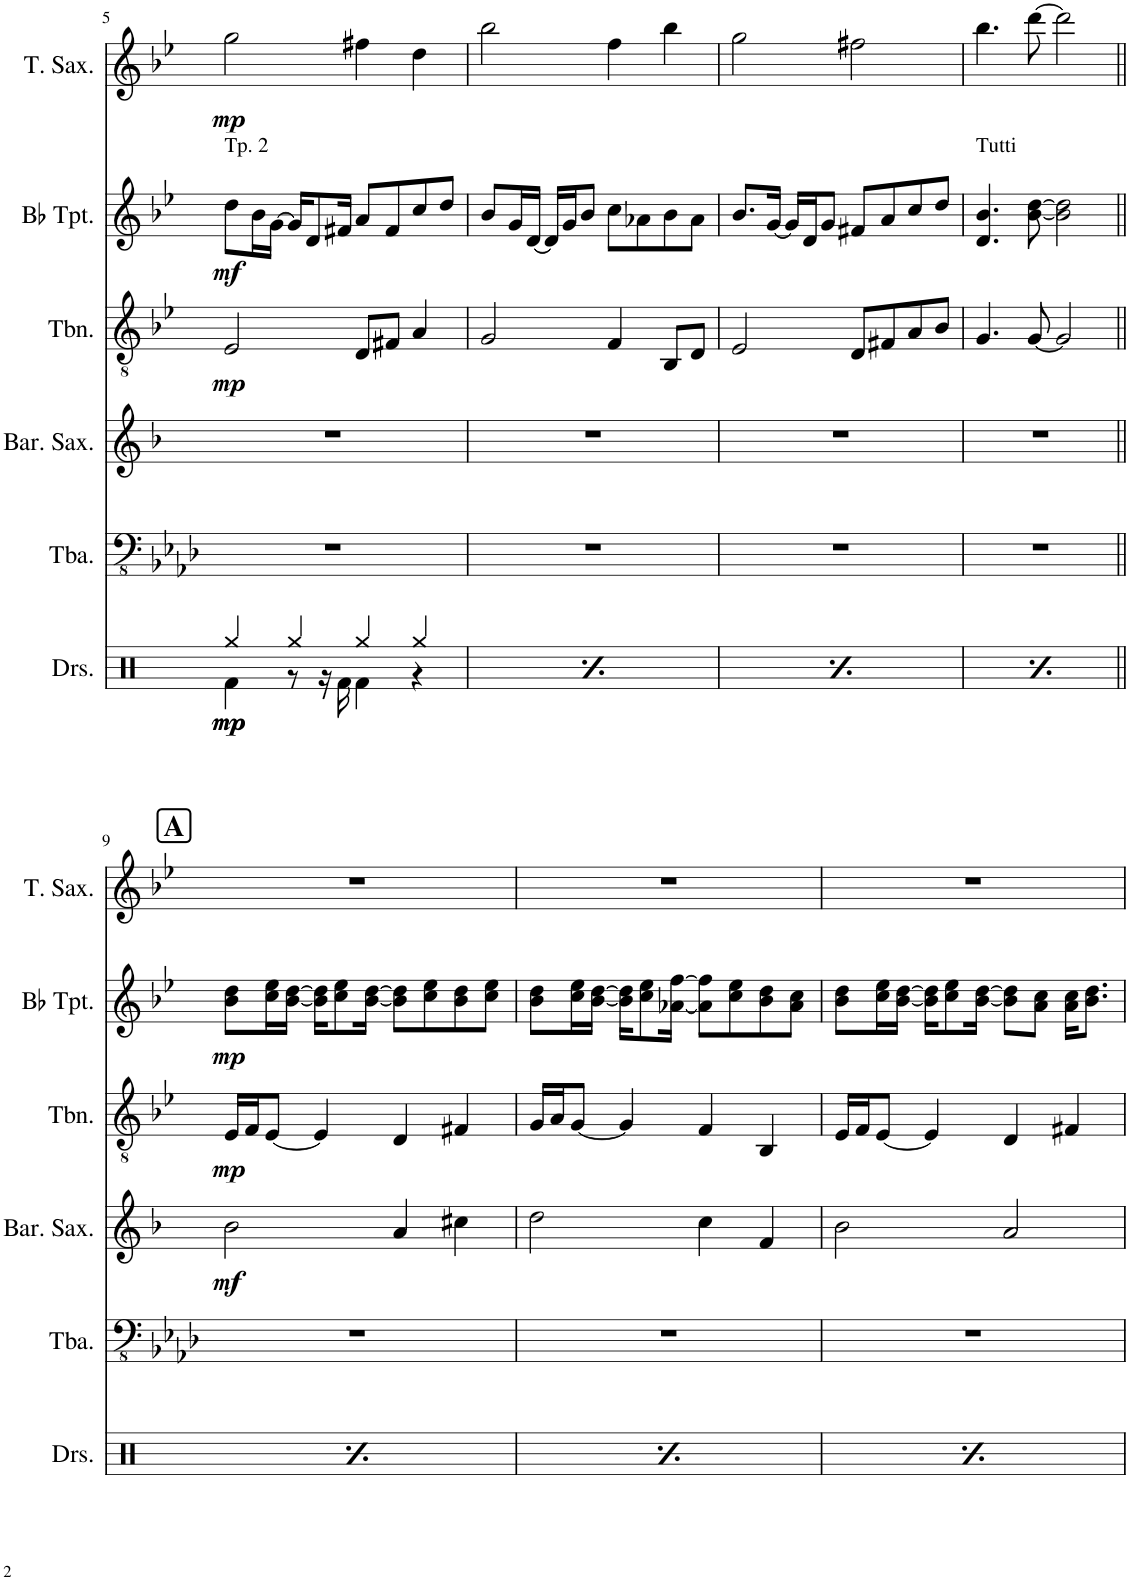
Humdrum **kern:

**kern	**dynam	**kern	**kern	**dynam	**kern	**dynam	**kern	**dynam	**kern	**dynam
*part6	*part6	*part5	*part4	*part4	*part3	*part3	*part2	*part2	*part1	*part1
*staff6	*staff6	*staff5	*staff4	*staff4	*staff3	*staff3	*staff2	*staff2	*staff1	*staff1
*I"Drumset	*	*I"Tuba	*I"Baritone Saxophone	*	*I"Trombone	*	*I"Bb Trumpet	*	*I"Tenor Saxophone	*
*I'Drs.	*	*I'Tba.	*I'Bar. Sax.	*	*I'Tbn.	*	*I'Bb Tpt.	*	*I'T. Sax.	*
!!LO:PB:g=z
*clefX	*	*clefFv4	*clefG2	*	*clefGv2	*	*clefG2	*	*clefG2	*
*	*	*	*Trd12c21	*	*Trd1c2	*	*Trd1c2	*	*Trd8c14	*
*k[]	*	*k[b-e-a-d-]	*k[b-]	*	*k[b-e-]	*	*k[b-e-]	*	*k[b-e-]	*
*M4/4	*	*M4/4	*M4/4	*	*M4/4	*	*M4/4	*	*M4/4	*
=5	=5	=5	=5	=5	=5	=5	=5	=5	=5	=5
*^	*	*	*	*	*	*	*	*	*	*
!	!	!	!	!	!	!	!	!LO:TX:a:t=Tp. 2	!	!	!
!	!	!LO:DY:b	!	!	!	!	!	!	!	!	!
!	!	!LO:DY:n=1:b	!	!	!	!	!LO:DY:b	!	!LO:DY:b	!	!LO:DY:b
4Rgg/	4Rf\	mp mp	1r	1r	.	2E-/	mp	8dd\L	mf	2gg\	mp
.	.	.	.	.	.	.	.	16b-\L	.	.	.
.	.	.	.	.	.	.	.	[16g\JJ	.	.	.
4Rgg/	8r	.	.	.	.	.	.	16g/KL]	.	.	.
.	.	.	.	.	.	.	.	8d/	.	.	.
.	16r	.	.	.	.	.	.	.	.	.	.
.	16Rf\	.	.	.	.	.	.	16f#X/Jk	.	.	.
4Rgg/	4Rf\	.	.	.	.	8D/L	.	8a/L	.	4ff#X\	.
.	.	.	.	.	.	8F#X/J	.	8f#/	.	.	.
4Rgg/	4r	.	.	.	.	4A/	.	8cc/	.	4dd\	.
.	.	.	.	.	.	.	.	8dd/J	.	.	.
=6	=6	=6	=6	=6	=6	=6	=6	=6	=6	=6	=6
!	!	!LO:DY:b	!	!	!	!	!	!	!	!	!
!	!	!LO:DY:n=1:b	!	!	!	!	!	!	!	!	!
4Rgg/	4Rf\	mp mp	1r	1r	.	2G/	.	8b-/L	.	2bb-\	.
.	.	.	.	.	.	.	.	16g/L	.	.	.
.	.	.	.	.	.	.	.	[16d/JJ	.	.	.
4Rgg/	8r	.	.	.	.	.	.	16d/LL]	.	.	.
.	.	.	.	.	.	.	.	16g/J	.	.	.
.	16r	.	.	.	.	.	.	8b-/J	.	.	.
.	16Rf\	.	.	.	.	.	.	.	.	.	.
4Rgg/	4Rf\	.	.	.	.	4F/	.	8cc\L	.	4ff\	.
.	.	.	.	.	.	.	.	8a-X\	.	.	.
4Rgg/	4r	.	.	.	.	8BB-/L	.	8b-\	.	4bb-\	.
.	.	.	.	.	.	8D/J	.	8a-\J	.	.	.
=7	=7	=7	=7	=7	=7	=7	=7	=7	=7	=7	=7
!	!	!LO:DY:b	!	!	!	!	!	!	!	!	!
!	!	!LO:DY:n=1:b	!	!	!	!	!	!	!	!	!
4Rgg/	4Rf\	mp mp	1r	1r	.	2E-/	.	8.b-/L	.	2gg\	.
.	.	.	.	.	.	.	.	[16g/Jk	.	.	.
4Rgg/	8r	.	.	.	.	.	.	16g/LL]	.	.	.
.	.	.	.	.	.	.	.	16d/J	.	.	.
.	16r	.	.	.	.	.	.	8g/J	.	.	.
.	16Rf\	.	.	.	.	.	.	.	.	.	.
4Rgg/	4Rf\	.	.	.	.	8D/L	.	8f#X/L	.	2ff#X\	.
.	.	.	.	.	.	8F#X/	.	8a/	.	.	.
4Rgg/	4r	.	.	.	.	8A/	.	8cc/	.	.	.
.	.	.	.	.	.	8B-/J	.	8dd/J	.	.	.
=8	=8	=8	=8	=8	=8	=8	=8	=8	=8	=8	=8
!	!	!	!	!	!	!	!	!LO:TX:a:t=Tutti	!	!	!
!	!	!LO:DY:b	!	!	!	!	!	!	!	!	!
!	!	!LO:DY:n=1:b	!	!	!	!	!	!	!	!	!
4Rgg/	4Rf\	mp mp	1r	1r	.	4.G/	.	4.d/ 4.b-/	.	4.bb-\	.
4Rgg/	8r	.	.	.	.	.	.	.	.	.	.
.	16r	.	.	.	.	[8G/	.	[8b-\ [8dd\	.	[8ddd\	.
.	16Rf\	.	.	.	.	.	.	.	.	.	.
4Rgg/	4Rf\	.	.	.	.	2G/]	.	2b-\] 2dd\]	.	2ddd\]	.
4Rgg/	4r	.	.	.	.	.	.	.	.	.	.
!!LO:LB:g=z
!!LO:REH:place=s1:a:B:cj:fs=14:t=A
=9||	=9||	=9||	=9||	=9||	=9||	=9||	=9||	=9||	=9||	=9||	=9||
!	!	!LO:DY:b	!	!	!	!	!	!	!	!	!
!	!	!LO:DY:n=1:b	!	!	!LO:DY:b	!	!LO:DY:b	!	!LO:DY:b	!	!
4Rgg/	4Rf\	mp mp	1r	2b-\	mf	16E-/LL	mp	8b-\ 8dd\L	mp	1r	.
.	.	.	.	.	.	16F/J	.	.	.	.	.
.	.	.	.	.	.	[8E-/J	.	16cc\ 16ee-\L	.	.	.
.	.	.	.	.	.	.	.	[16b-\ [16dd\JJ	.	.	.
4Rgg/	8r	.	.	.	.	4E-/]	.	16b-\] 16dd\]KL	.	.	.
.	.	.	.	.	.	.	.	8cc\ 8ee-\	.	.	.
.	16r	.	.	.	.	.	.	.	.	.	.
.	16Rf\	.	.	.	.	.	.	[16b-\ [16dd\Jk	.	.	.
4Rgg/	4Rf\	.	.	4a/	.	4D/	.	8b-\] 8dd\]L	.	.	.
.	.	.	.	.	.	.	.	8cc\ 8ee-\	.	.	.
4Rgg/	4r	.	.	4cc#X\	.	4F#X/	.	8b-\ 8dd\	.	.	.
.	.	.	.	.	.	.	.	8cc\ 8ee-\J	.	.	.
=10	=10	=10	=10	=10	=10	=10	=10	=10	=10	=10	=10
!	!	!LO:DY:b	!	!	!	!	!	!	!	!	!
!	!	!LO:DY:n=1:b	!	!	!	!	!	!	!	!	!
4Rgg/	4Rf\	mp mp	1r	2dd\	.	16G/LL	.	8b-\ 8dd\L	.	1r	.
.	.	.	.	.	.	16A/J	.	.	.	.	.
.	.	.	.	.	.	[8G/J	.	16cc\ 16ee-\L	.	.	.
.	.	.	.	.	.	.	.	[16b-\ [16dd\JJ	.	.	.
4Rgg/	8r	.	.	.	.	4G/]	.	16b-\] 16dd\]KL	.	.	.
.	.	.	.	.	.	.	.	8cc\ 8ee-\	.	.	.
.	16r	.	.	.	.	.	.	.	.	.	.
.	16Rf\	.	.	.	.	.	.	[16a-X\ [16ff\Jk	.	.	.
4Rgg/	4Rf\	.	.	4cc\	.	4F/	.	8a-\] 8ff\]L	.	.	.
.	.	.	.	.	.	.	.	8cc\ 8ee-\	.	.	.
4Rgg/	4r	.	.	4f/	.	4BB-/	.	8b-\ 8dd\	.	.	.
.	.	.	.	.	.	.	.	8a-\ 8cc\J	.	.	.
=11	=11	=11	=11	=11	=11	=11	=11	=11	=11	=11	=11
!	!	!LO:DY:b	!	!	!	!	!	!	!	!	!
!	!	!LO:DY:n=1:b	!	!	!	!	!	!	!	!	!
4Rgg/	4Rf\	mp mp	1r	2b-\	.	16E-/LL	.	8b-\ 8dd\L	.	1r	.
.	.	.	.	.	.	16F/J	.	.	.	.	.
.	.	.	.	.	.	[8E-/J	.	16cc\ 16ee-\L	.	.	.
.	.	.	.	.	.	.	.	[16b-\ [16dd\JJ	.	.	.
4Rgg/	8r	.	.	.	.	4E-/]	.	16b-\] 16dd\]KL	.	.	.
.	.	.	.	.	.	.	.	8cc\ 8ee-\	.	.	.
.	16r	.	.	.	.	.	.	.	.	.	.
.	16Rf\	.	.	.	.	.	.	[16b-\ [16dd\Jk	.	.	.
4Rgg/	4Rf\	.	.	2a/	.	4D/	.	8b-\] 8dd\]L	.	.	.
.	.	.	.	.	.	.	.	8a\ 8cc\J	.	.	.
4Rgg/	4r	.	.	.	.	4F#X/	.	16a\ 16cc\KL	.	.	.
.	.	.	.	.	.	.	.	8.b-\ 8.dd\J	.	.	.
*v	*v	*	*	*	*	*	*	*	*	*	*
=	=	=	=	=	=	=	=	=	=	=
*-	*-	*-	*-	*-	*-	*-	*-	*-	*-	*-
